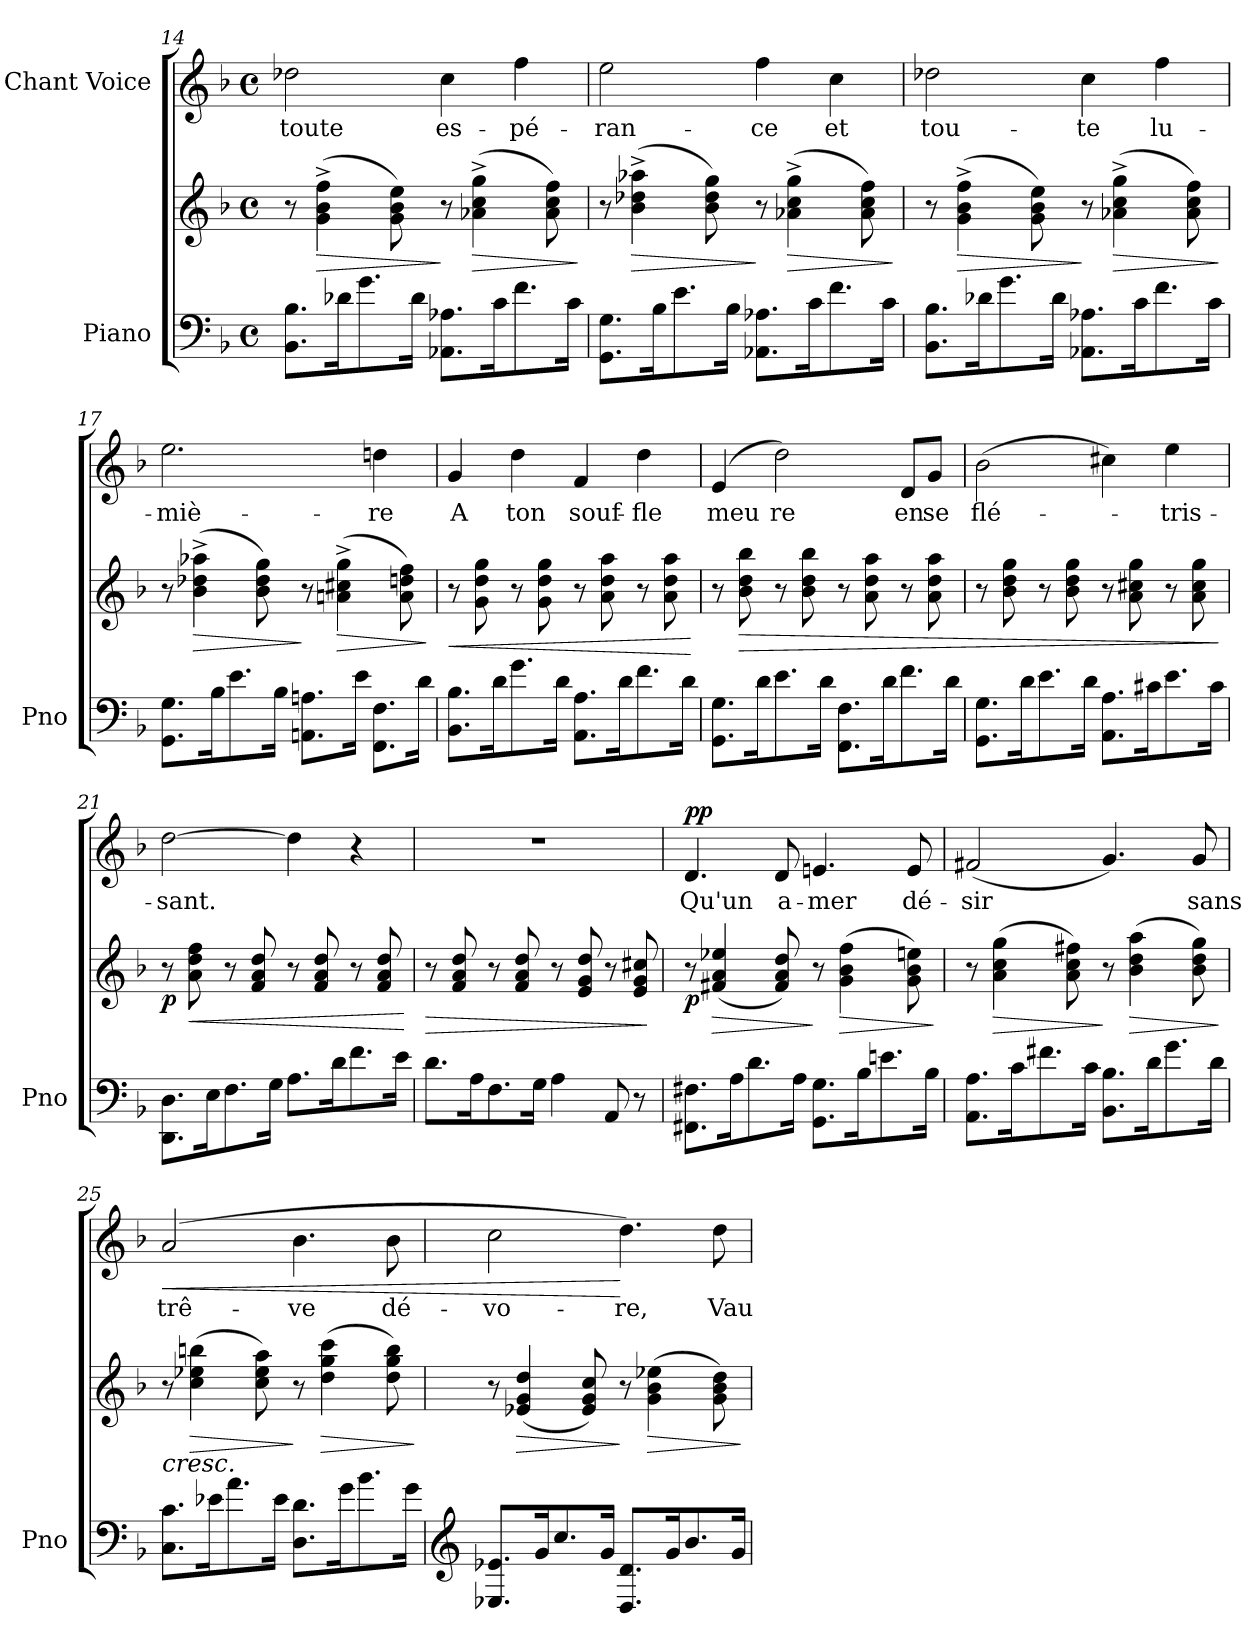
**kern	**kern	**dynam	**kern	**text	**dynam
*part2	*part2	*part2	*part1	*part1	*part1
*staff3	*staff2	*staff2/3	*staff1	*staff1	*staff1
*I"Piano	*	*	*I"Chant Voice	*	*
*I'Pno	*	*	*	*	*
*clefF4	*clefG2	*	*clefG2	*	*
*k[b-]	*k[b-]	*	*k[b-]	*	*
*M4/4	*M4/4	*	*M4/4	*	*
*met(c)	*met(c)	*	*met(c)	*	*
=14	=14	=14	=14	=14	=14
8.BB-\ 8.B-\L	8r	.	2dd-X\	toute	.
!	!	!LO:HP:b	!	!	!
.	(4g\^ 4b-\^ 4ff\^	>	.	.	.
16d-X\K	.	.	.	.	.
8.g\	.	.	.	.	.
.	8g\ 8b-\ 8ee\)	.	.	.	.
16d-\Jk	.	.	.	.	.
8.AA-X\ 8.A-X\L	8r	]	4cc\	es-	.
!	!	!LO:HP:b	!	!	!
.	(4a-X\^ 4cc\^ 4gg\^	>	.	.	.
16c\K	.	.	.	.	.
8.f\	.	.	4ff\	-pé-	.
.	8a-\ 8cc\ 8ff\)	.	.	.	.
16c\Jk	.	.	.	.	.
.	.	]	.	.	.
=15	=15	=15	=15	=15	=15
8.GG\ 8.G\L	8r	.	2ee\	-ran-	.
!	!	!LO:HP:b	!	!	!
.	(4b-\^ 4dd-X\^ 4aa-X\^	>	.	.	.
16B-\K	.	.	.	.	.
8.e\	.	.	.	.	.
.	8b-\ 8dd-\ 8gg\)	.	.	.	.
16B-\Jk	.	.	.	.	.
8.AA-X\ 8.A-X\L	8r	]	4ff\	-ce	.
!	!	!LO:HP:b	!	!	!
.	(4a-X\^ 4cc\^ 4gg\^	>	.	.	.
16c\K	.	.	.	.	.
8.f\	.	.	4cc\	et	.
.	8a-\ 8cc\ 8ff\)	.	.	.	.
16c\Jk	.	.	.	.	.
.	.	]	.	.	.
=16	=16	=16	=16	=16	=16
8.BB-\ 8.B-\L	8r	.	2dd-X\	tou-	.
!	!	!LO:HP:b	!	!	!
.	(4g\^ 4b-\^ 4ff\^	>	.	.	.
16d-X\K	.	.	.	.	.
8.g\	.	.	.	.	.
.	8g\ 8b-\ 8ee\)	.	.	.	.
16d-\Jk	.	.	.	.	.
8.AA-X\ 8.A-X\L	8r	]	4cc\	-te	.
!	!	!LO:HP:b	!	!	!
.	(4a-X\^ 4cc\^ 4gg\^	>	.	.	.
16c\K	.	.	.	.	.
8.f\	.	.	4ff\	lu-	.
.	8a-\ 8cc\ 8ff\)	.	.	.	.
16c\Jk	.	.	.	.	.
.	.	]	.	.	.
=17	=17	=17	=17	=17	=17
8.GG\ 8.G\L	8r	.	2.ee\	-miè-	.
!	!	!LO:HP:b	!	!	!
.	(4b-\^ 4dd-X\^ 4aa-X\^	>	.	.	.
16B-\K	.	.	.	.	.
8.e\	.	.	.	.	.
.	8b-\ 8dd-\ 8gg\)	.	.	.	.
16B-\Jk	.	.	.	.	.
8.AAn\ 8.An\L	8r	]	.	.	.
!	!	!LO:HP:b	!	!	!
.	(4an\^ 4cc#X\^ 4gg\^	>	.	.	.
16e\Jk	.	.	.	.	.
8.FF\ 8.F\L	.	.	4ddn\	-re	.
.	8a\ 8ddn\ 8ff\)	.	.	.	.
16d\Jk	.	.	.	.	.
.	.	]	.	.	.
=18	=18	=18	=18	=18	=18
!	!	!LO:HP:b	!	!	!
8.BB-\ 8.B-\L	8r	<	4g/	A	.
.	8g\ 8dd\ 8gg\	.	.	.	.
16d\K	.	.	.	.	.
8.g\	8r	.	4dd\	ton	.
.	8g\ 8dd\ 8gg\	.	.	.	.
16d\Jk	.	.	.	.	.
8.AA\ 8.A\L	8r	.	4f/	souf-	.
.	8a\ 8dd\ 8aa\	.	.	.	.
16d\K	.	.	.	.	.
8.f\	8r	.	4dd\	-fle	.
.	8a\ 8dd\ 8aa\	.	.	.	.
16d\Jk	.	.	.	.	.
.	.	[	.	.	.
=19	=19	=19	=19	=19	=19
8.GG\ 8.G\L	8r	.	(4e/	-meu	.
!	!	!LO:HP:b	!	!	!
.	8b-\ 8dd\ 8bb-\	>	.	.	.
16d\K	.	.	.	.	.
8.e\	8r	.	2dd\)	re	.
.	8b-\ 8dd\ 8bb-\	.	.	.	.
16d\Jk	.	.	.	.	.
8.FF\ 8.F\L	8r	.	.	.	.
.	8a\ 8dd\ 8aa\	.	.	.	.
16d\K	.	.	.	.	.
8.f\	8r	.	8d/L	en	.
.	8a\ 8dd\ 8aa\	.	8g/J	se	.
16d\Jk	.	.	.	.	.
=20	=20	=20	=20	=20	=20
8.GG\ 8.G\L	8r	.	(2b-\	flé-	.
.	8b-\ 8dd\ 8gg\	.	.	.	.
16d\K	.	.	.	.	.
8.e\	8r	.	.	.	.
.	8b-\ 8dd\ 8gg\	.	.	.	.
16d\Jk	.	.	.	.	.
8.AA\ 8.A\L	8r	.	4cc#X\)	.	.
.	8a\ 8cc#X\ 8gg\	.	.	.	.
16c#X\K	.	.	.	.	.
8.e\	8r	.	4ee\	-tris-	.
.	8a\ 8cc#\ 8gg\	.	.	.	.
16c#\Jk	.	.	.	.	.
.	.	]	.	.	.
=21	=21	=21	=21	=21	=21
!	!	!LO:DY:b	!	!	!
8.DD\ 8.D\L	8r	p	[2dd\	-sant.	.
!	!	!LO:HP:b	!	!	!
.	8a\ 8dd\ 8ff\	<	.	.	.
16E\K	.	.	.	.	.
8.F\	8r	.	.	.	.
.	8f/ 8a/ 8dd/	.	.	.	.
16G\Jk	.	.	.	.	.
8.A\L	8r	.	4dd\]	.	.
.	8f/ 8a/ 8dd/	.	.	.	.
16d\K	.	.	.	.	.
8.f\	8r	.	4r	.	.
.	8f/ 8a/ 8dd/	.	.	.	.
16e\Jk	.	.	.	.	.
.	.	[	.	.	.
=22	=22	=22	=22	=22	=22
!	!	!LO:HP:b	!	!	!
8.d\L	8r	>	1r	.	.
.	8f/ 8a/ 8dd/	.	.	.	.
16A\K	.	.	.	.	.
8.F\	8r	.	.	.	.
.	8f/ 8a/ 8dd/	.	.	.	.
16G\Jk	.	.	.	.	.
4A\	8r	.	.	.	.
.	8e/ 8g/ 8dd/	.	.	.	.
8AA/	8r	.	.	.	.
8r	8e/ 8g/ 8cc#X/	.	.	.	.
.	.	]	.	.	.
=23	=23	=23	=23	=23	=23
!	!	!LO:DY:b	!	!	!LO:DY:a
8.FF#X\ 8.F#X\L	8r	p	4.d/	Qu'un	pp
!	!	!LO:HP:b	!	!	!
.	(>4f#X/ 4a/ 4ee-X/	>	.	.	.
16A\K	.	.	.	.	.
8.d\	.	.	.	.	.
.	8f#/ 8a/ 8dd/)	.	8d/	a-	.
16A\Jk	.	.	.	.	.
8.GG\ 8.G\L	8r	]	4.en/	-mer	.
!	!	!LO:HP:b	!	!	!
.	(4g\ 4b-\ 4ff\	>	.	.	.
16B-\K	.	.	.	.	.
8.en\	.	.	.	.	.
.	8g\ 8b-\ 8een\)	.	8e/	dé-	.
16B-\Jk	.	.	.	.	.
.	.	]	.	.	.
=24	=24	=24	=24	=24	=24
8.AA\ 8.A\L	8r	.	(2f#X/	-sir	.
!	!	!LO:HP:b	!	!	!
.	(4a\ 4cc\ 4gg\	>	.	.	.
16c\K	.	.	.	.	.
8.f#X\	.	.	.	.	.
.	8a\ 8cc\ 8ff#X\)	.	.	.	.
16c\Jk	.	.	.	.	.
8.BB-\ 8.B-\L	8r	]	4.g/)	.	.
!	!	!LO:HP:b	!	!	!
.	(4b-\ 4dd\ 4aa\	>	.	.	.
16d\K	.	.	.	.	.
8.g\	.	.	.	.	.
.	8b-\ 8dd\ 8gg\)	.	8g/	sans	.
16d\Jk	.	.	.	.	.
.	.	]	.	.	.
=25	=25	=25	=25	=25	=25
!	!LO:TX:b:i:t=cresc.	!	!	!	!
!	!	!	!	!	!LO:HP:b
!	!	!	!	!	!LO:DY:n=1:a
!	!	!	!	!	!LO:DY:n=2:a
8.C\ 8.c\L	8r	.	(2a/	trê-	< other-dynamics f
!	!	!LO:HP:b	!	!	!
.	(4cc\ 4ee-X\ 4bbn\	>	.	.	.
16e-X\K	.	.	.	.	.
8.a\	.	.	.	.	.
.	8cc\ 8ee-\ 8aa\)	.	.	.	.
16e-\Jk	.	.	.	.	.
8.D\ 8.d\L	8r	]	4.b-\	-ve	.
!	!	!LO:HP:b	!	!	!
.	(4dd\ 4gg\ 4ccc\	>	.	.	.
16g\K	.	.	.	.	.
8.b-\	.	.	.	.	.
.	8dd\ 8gg\ 8bb\)	.	8b-\	dé-	.
16g\Jk	.	.	.	.	.
.	.	]	.	.	.
=26	=26	=26	=26	=26	=26
*clefG2	*	*	*	*	*
8.E-X/ 8.e-X/L	8r	.	2cc\	-vo-	.
!	!	!LO:HP:b	!	!	!
.	(>4e-X/ 4g/ 4dd/	>	.	.	.
16g/K	.	.	.	.	.
8.cc\	.	.	.	.	.
.	8e-/ 8g/ 8cc/)	.	.	.	.
16g/Jk	.	.	.	.	.
8.D/ 8.d/L	8r	]	4.dd\)	-re,	[
!	!	!LO:HP:b	!	!	!
.	(4g\ 4b-\ 4ee-X\	>	.	.	.
16g/K	.	.	.	.	.
8.b-\	.	.	.	.	.
!	!	!	!	!	!LO:DY:a
!	!	!	!	!	!LO:DY:n=1:a
.	8g\ 8b-\ 8dd\)	.	8dd\	Vau-	other-dynamics f
16g/Jk	.	.	.	.	.
.	.	]	.	.	.
=	=	=	=	=	=
*-	*-	*-	*-	*-	*-
